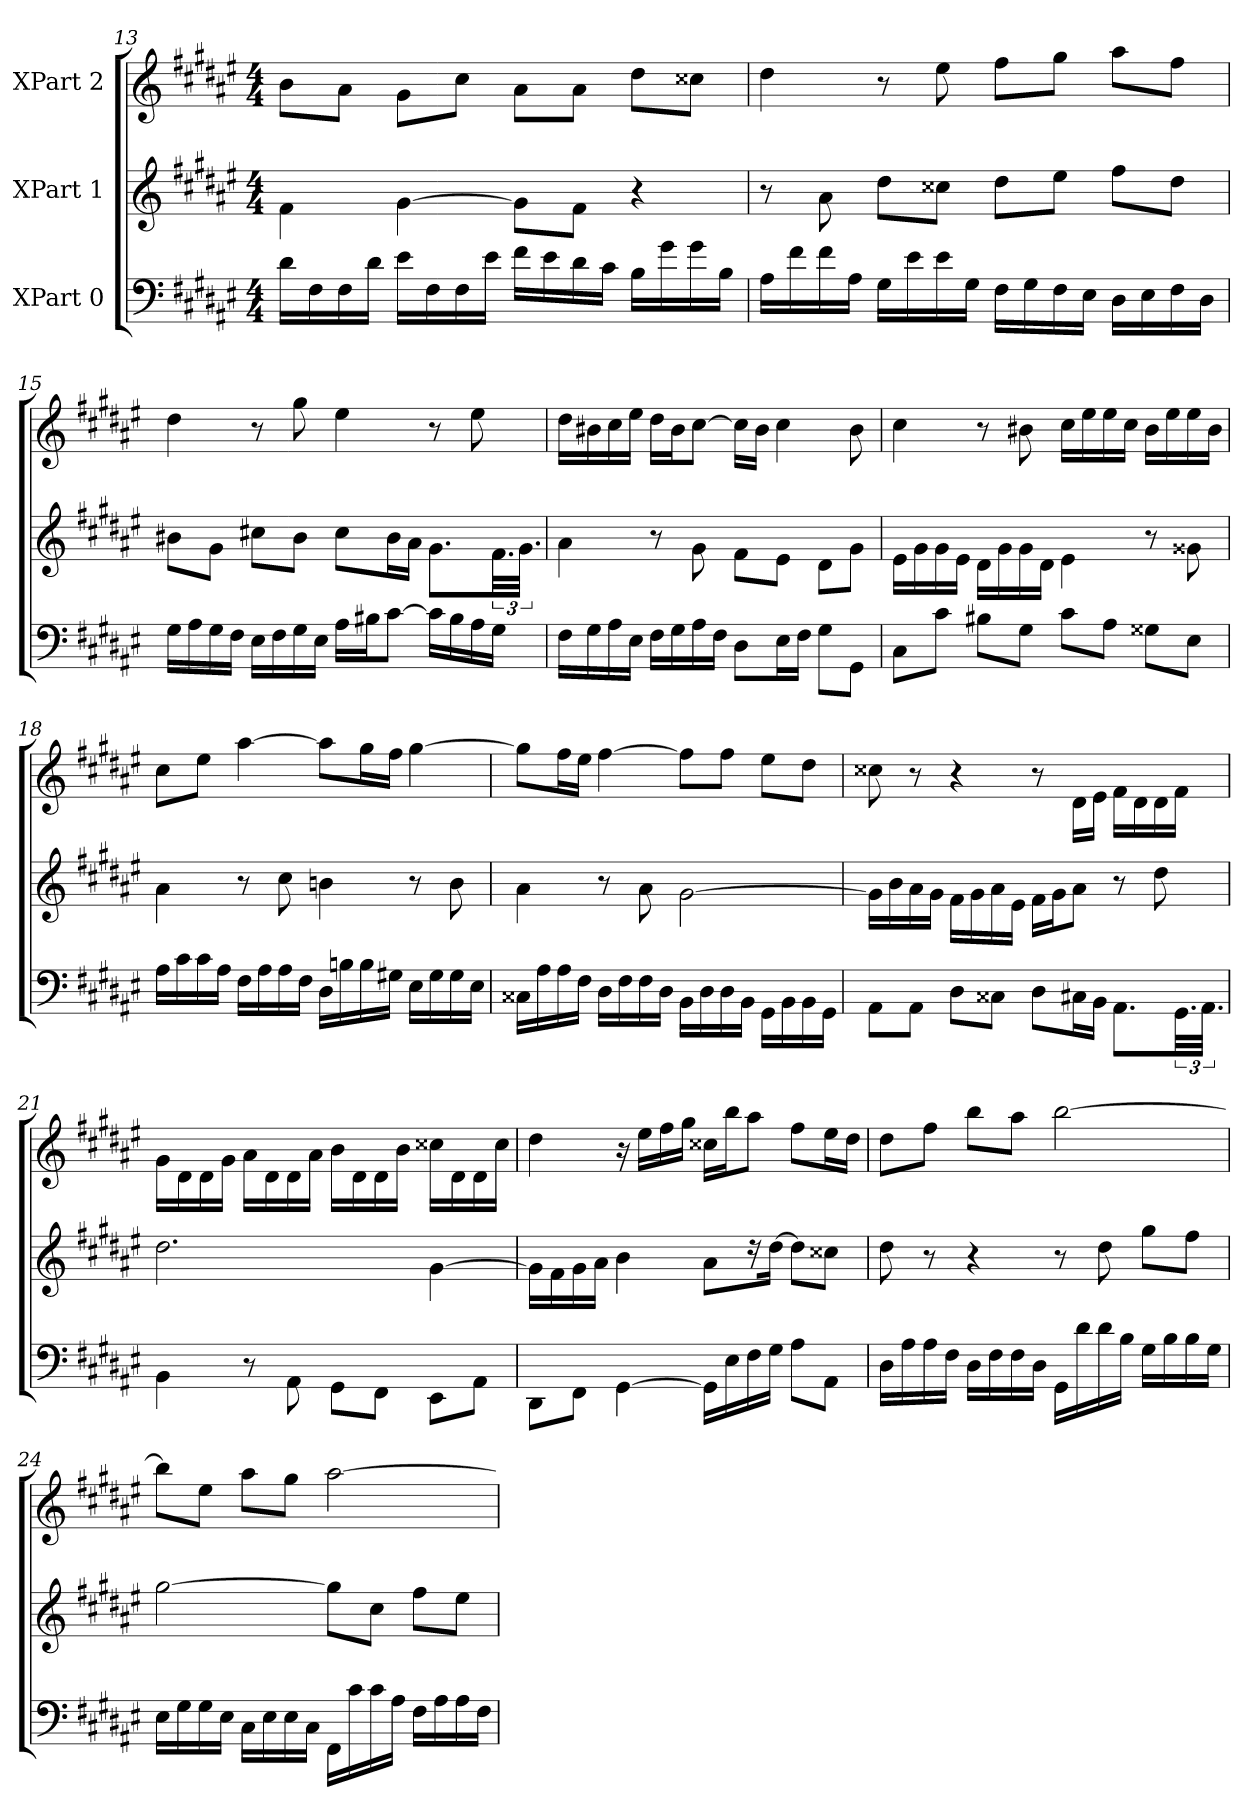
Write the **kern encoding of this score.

**kern	**kern	**kern
*part3	*part2	*part1
*staff3	*staff2	*staff1
*I"XPart 0	*I"XPart 1	*I"XPart 2
*clefF4	*clefG2	*clefG2
*k[f#c#g#d#a#e#]	*k[f#c#g#d#a#e#]	*k[f#c#g#d#a#e#]
*M4/4	*M4/4	*M4/4
=13	=13	=13
16d#\L	4f#\	8b\L
16F#\	.	.
16F#\	.	8a#\J
16d#\J	.	.
16e#\L	[4g#\	8g#\L
16F#\	.	.
16F#\	.	8cc#\J
16e#\J	.	.
16f#\L	8g#\L]	8a#\L
16e#\	.	.
16d#\	8f#\J	8a#\J
16c#\J	.	.
16B\L	4r	8dd#\L
16g#\	.	.
16g#\	.	8cc##X\J
16B\J	.	.
=14	=14	=14
16A#\L	8r	4dd#\
16f#\	.	.
16f#\	8a#\	.
16A#\J	.	.
16G#\L	8dd#\L	8r
16e#\	.	.
16e#\	8cc##X\J	8ee#\
16G#\J	.	.
16F#\L	8dd#\L	8ff#\L
16G#\	.	.
16F#\	8ee#\J	8gg#\J
16E#\J	.	.
16D#\L	8ff#\L	8aa#\L
16E#\	.	.
16F#\	8dd#\J	8ff#\J
16D#\J	.	.
=15	=15	=15
16G#\L	8b#X\L	4dd#\
16A#\	.	.
16G#\	8g#\J	.
16F#\J	.	.
16E#\L	8cc#X\L	8r
16F#\	.	.
16G#\	8b#\J	8gg#\
16E#\J	.	.
16A#\L	8cc#\L	4ee#\
16B#X\	.	.
[8c#\J	16b#\	.
.	16a#\J	.
16c#\L]	8.g#\L	8r
16B#\	.	.
16A#\	.	8ee#\
16G#\J	48.f#\	.
.	48.g#\J	.
=16	=16	=16
16F#\L	4a#\	16dd#\L
16G#\	.	16b#X\
16A#\	.	16cc#\
16E#\J	.	16ee#\J
16F#\L	8r	16dd#\L
16G#\	.	16b#\
16A#\	8g#\	[8cc#\J
16F#\J	.	.
8D#\L	8f#\L	16cc#\L]
.	.	16b#\J
16E#\	8e#\J	4cc#\
16F#\J	.	.
8G#\L	8d#\L	.
8GG#\J	8g#\J	8b#\
=17	=17	=17
8C#\L	16e#\L	4cc#\
.	16g#\	.
8c#\J	16g#\	.
.	16e#\J	.
8B#X\L	16d#\L	8r
.	16g#\	.
8G#\J	16g#\	8b#X\
.	16d#\J	.
8c#\L	4e#\	16cc#\L
.	.	16ee#\
8A#\J	.	16ee#\
.	.	16cc#\J
8G##X\L	8r	16b#\L
.	.	16ee#\
8E#\J	8g##X\	16ee#\
.	.	16b#\J
=18	=18	=18
16A#\L	4a#\	8cc#\L
16c#\	.	.
16c#\	.	8ee#\J
16A#\J	.	.
16F#\L	8r	[4aa#\
16A#\	.	.
16A#\	8cc#\	.
16F#\J	.	.
16D#\L	4bn\	8aa#\L]
16Bn\	.	.
16B\	.	16gg#\
16G#X\J	.	16ff#\J
16E#\L	8r	[4gg#\
16G#\	.	.
16G#\	8b\	.
16E#\J	.	.
=19	=19	=19
16C##X\L	4a#\	8gg#\L]
16A#\	.	.
16A#\	.	16ff#\
16F#\J	.	16ee#\J
16D#\L	8r	[4ff#\
16F#\	.	.
16F#\	8a#\	.
16D#\J	.	.
16BB\L	[2g#\	8ff#\L]
16D#\	.	.
16D#\	.	8ff#\J
16BB\J	.	.
16GG#\L	.	8ee#\L
16BB\	.	.
16BB\	.	8dd#\J
16GG#\J	.	.
=20	=20	=20
8AA#\L	16g#\L]	8cc##X\
.	16b\	.
8AA#\J	16a#\	8r
.	16g#\J	.
8D#\L	16f#\L	4r
.	16g#\	.
8C##X\J	16a#\	.
.	16e#\J	.
8D#\L	16f#\L	8r
.	16g#\	.
16C#X\	8a#\J	16d#\L
16BB\J	.	16e#\J
8.AA#\L	8r	16f#\L
.	.	16d#\
.	8dd#\	16d#\
48.GG#\	.	16f#\J
48.AA#\J	.	.
=21	=21	=21
4BB\	2.dd#\	16g#\L
.	.	16d#\
.	.	16d#\
.	.	16g#\J
8r	.	16a#\L
.	.	16d#\
8AA#\	.	16d#\
.	.	16a#\J
8GG#\L	.	16b\L
.	.	16d#\
8FF#\J	.	16d#\
.	.	16b\J
8EE#\L	[4g#\	16cc##X\L
.	.	16d#\
8AA#\J	.	16d#\
.	.	16cc##\J
=22	=22	=22
8DD#\L	16g#\L]	4dd#\
.	16f#\	.
8FF#\J	16g#\	.
.	16a#\J	.
[4GG#\	4b\	16r
.	.	16ee#\L
.	.	16ff#\
.	.	16gg#\J
16GG#\L]	8a#\L	16cc##X\L
16E#\	.	16bb\
16F#\	16r	8aa#\J
16G#\J	[16dd#\J	.
8A#\L	8dd#\L]	8ff#\L
8AA#\J	8cc##X\J	16ee#\
.	.	16dd#\J
=23	=23	=23
16D#\L	8dd#\	8dd#\L
16A#\	.	.
16A#\	8r	8ff#\J
16F#\J	.	.
16D#\L	4r	8bb\L
16F#\	.	.
16F#\	.	8aa#\J
16D#\J	.	.
16GG#\L	8r	[2bb\
16d#\	.	.
16d#\	8dd#\	.
16B\J	.	.
16G#\L	8gg#\L	.
16B\	.	.
16B\	8ff#\J	.
16G#\J	.	.
=24	=24	=24
16E#\L	[2gg#\	8bb\L]
16G#\	.	.
16G#\	.	8ee#\J
16E#\J	.	.
16C#\L	.	8aa#\L
16E#\	.	.
16E#\	.	8gg#\J
16C#\J	.	.
16FF#\L	8gg#\L]	[2aa#\
16c#\	.	.
16c#\	8cc#\J	.
16A#\J	.	.
16F#\L	8ff#\L	.
16A#\	.	.
16A#\	8ee#\J	.
16F#\J	.	.
=	=	=
*-	*-	*-
